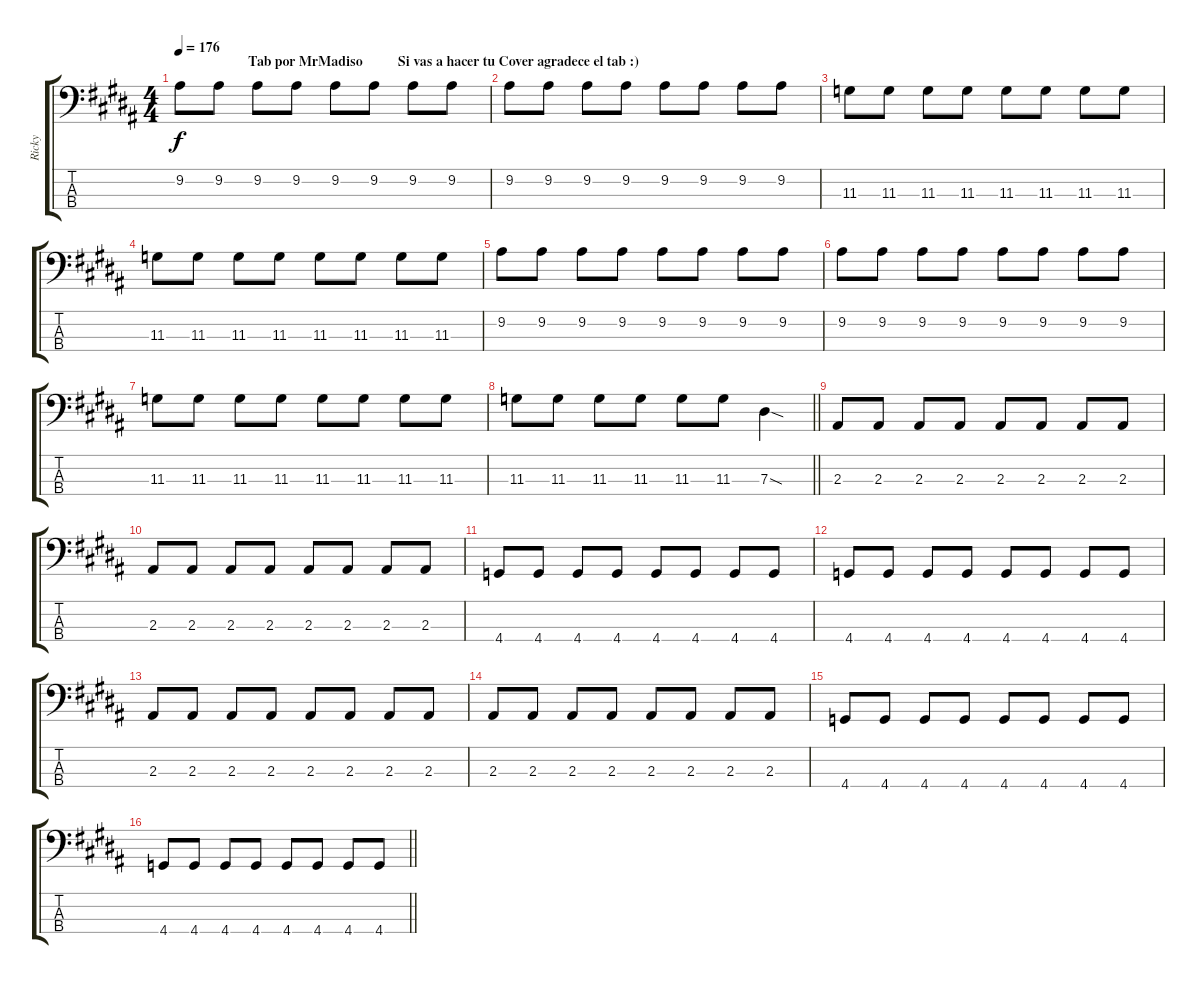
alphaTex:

\track ("Ricky" "Ricky") {instrument electricbasspick}
\staff {score tabs}
\tuning (Gb2 Db2 Ab1 Eb1) {hide}
\ts (4 4)
\section ("" "                     Tab por MrMadiso          Si vas a hacer tu Cover agradece el tab :)")
\tempo 176
\clef f4
\ks b
9.2.8{dy f instrument electricbasspick} 9.2.8 9.2.8 9.2.8 9.2.8 9.2.8 9.2.8 9.2.8 |
9.2.8 9.2.8 9.2.8 9.2.8 9.2.8 9.2.8 9.2.8 9.2.8 |
11.3.8 11.3.8 11.3.8 11.3.8 11.3.8 11.3.8 11.3.8 11.3.8 |
11.3.8 11.3.8 11.3.8 11.3.8 11.3.8 11.3.8 11.3.8 11.3.8 |
9.2.8 9.2.8 9.2.8 9.2.8 9.2.8 9.2.8 9.2.8 9.2.8 |
9.2.8 9.2.8 9.2.8 9.2.8 9.2.8 9.2.8 9.2.8 9.2.8 |
11.3.8 11.3.8 11.3.8 11.3.8 11.3.8 11.3.8 11.3.8 11.3.8 |
\barLineRight lightlight
11.3.8 11.3.8 11.3.8 11.3.8 11.3.8 11.3.8 7.3{sod}.4 |
2.3.8 2.3.8 2.3.8 2.3.8 2.3.8 2.3.8 2.3.8 2.3.8 |
2.3.8 2.3.8 2.3.8 2.3.8 2.3.8 2.3.8 2.3.8 2.3.8 |
4.4.8 4.4.8 4.4.8 4.4.8 4.4.8 4.4.8 4.4.8 4.4.8 |
4.4.8 4.4.8 4.4.8 4.4.8 4.4.8 4.4.8 4.4.8 4.4.8 |
2.3.8 2.3.8 2.3.8 2.3.8 2.3.8 2.3.8 2.3.8 2.3.8 |
2.3.8 2.3.8 2.3.8 2.3.8 2.3.8 2.3.8 2.3.8 2.3.8 |
4.4.8 4.4.8 4.4.8 4.4.8 4.4.8 4.4.8 4.4.8 4.4.8 |
\barLineRight lightlight
4.4.8 4.4.8 4.4.8 4.4.8 4.4.8 4.4.8 4.4.8 4.4.8
